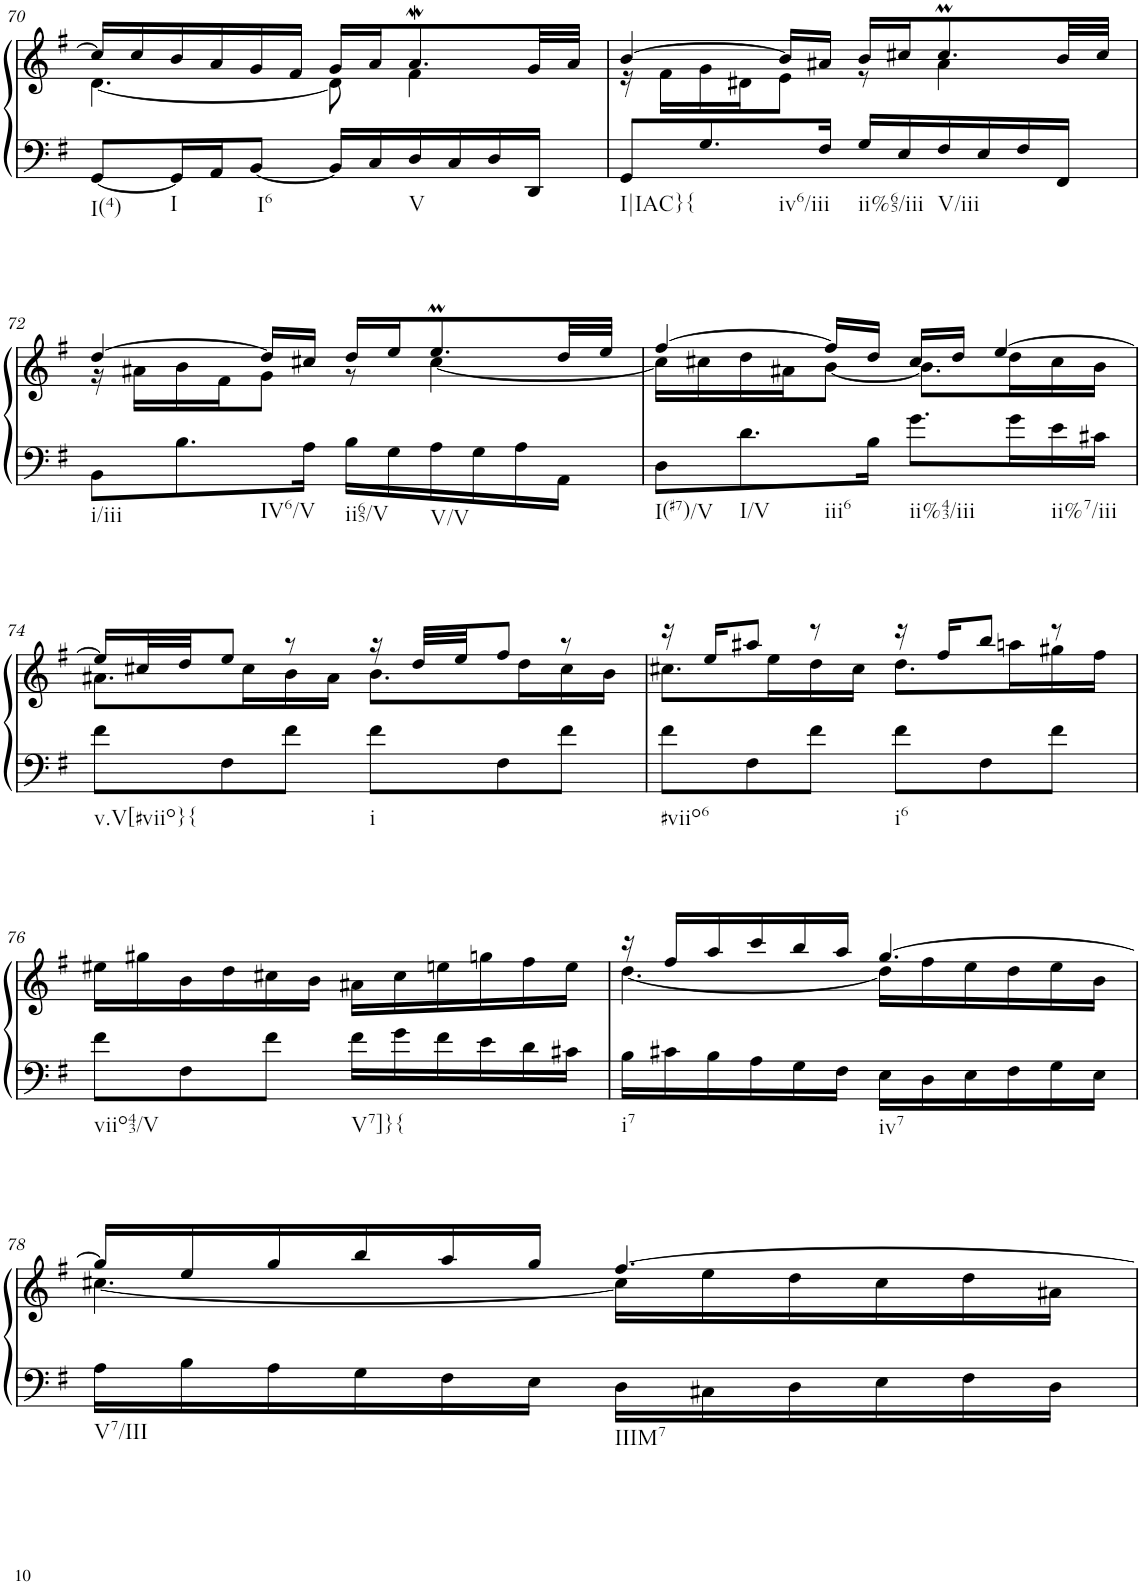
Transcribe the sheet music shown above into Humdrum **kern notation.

**kern	**kern
*part1	*part1
*staff2	*staff1
*I"unbenannt9	*
!!LO:PB:g=z
*clefF4	*clefG2
*k[f#]	*k[f#]
*M6/8	*M6/8
=70	=70
*	*^
!LO:TX:b:t=I(4)	!	!
[8GG/L	16cc/LL]	[4.d\
.	16cc/	.
!LO:TX:b:t=I	!	!
16GG/L]	16b/	.
16AA/J	16a/	.
!LO:TX:b:t=I6	!	!
[8BB/J	16g/	.
.	16f#/JJ	.
16BB/LL]	16g/LL	8d\]
16C/	16a/J	.
!LO:TX:b:t=V	!	!
16D/	8.aW/	4f#\
16C/	.	.
16D/	.	.
16DD/JJ	32g/LL	.
.	32a/JJJ	.
=71	=71	=71
!LO:TX:b:t=I|IAC}{	!	!
8GG/L	[4b/	16r
.	.	16f#\LL
!LO:TX:b:t=iv6/iii	!	!
8.G/	.	16g\
.	.	16d#X\J
.	16b/LL]	8e\J
16F#/Jk	16a#X/JJ	.
!LO:TX:b:t=ii%65/iii	!	!
16G/LL	16b/LL	8r
16E/	16cc#X/J	.
!LO:TX:b:t=V/iii	!	!
16F#/	8.cc#m/	4a#\
16E/	.	.
16F#/	.	.
16FF#/JJ	32b/LL	.
.	32cc#/JJJ	.
!!LO:LB:g=z	!!
=72	=72	=72
!LO:TX:b:t=i/iii	!	!
8BB\L	[4dd/	16r
.	.	16a#X\LL
!LO:TX:b:t=IV6/V	!	!
8.B\	.	16b\
.	.	16f#\J
.	16dd/LL]	8g\J
16A\Jk	16cc#X/JJ	.
!LO:TX:b:t=ii65/V	!	!
16B\LL	16dd/LL	8r
16G\	16ee/J	.
!LO:TX:b:t=V/V	!	!
16A\	8.eeM/	[4cc#\
16G\	.	.
16A\	.	.
16AA\JJ	32dd/LL	.
.	32ee/JJJ	.
=73	=73	=73
!LO:TX:b:t=I(#7)/V	!	!
8D\L	[4ff#/	16cc#\LL]
.	.	16cc#X\
!LO:TX:b:t=I/V	!	!
!LO:TX:b:t=iii6	!	!
8.d\	.	16dd\
.	.	16a#X\J
.	16ff#/LL]	[8b\J
16B\Jk	16dd/JJ	.
!LO:TX:b:t=ii%43/iii	!	!
8.g\L	16cc#/LL	8.b\L]
.	16dd/JJ	.
.	[4ee/	.
16g\L	.	16dd\L
!LO:TX:b:t=ii%7/iii	!	!
16e\	.	16cc#\
16c#X\JJ	.	16b\JJ
!!LO:LB:g=z	!!
=74	=74	=74
!LO:TX:b:t=v.V[#viio}{	!	!
8f#\L	16ee/LL]	8.a#X\L
.	32cc#X/L	.
.	32dd/JJ	.
8F#\	8ee/J	.
.	.	16cc#\L
8f#\J	8r	16b\
.	.	16a#\JJ
!LO:TX:b:t=i	!	!
8f#\L	16r	8.b\L
.	32dd/LLL	.
.	32ee/JJ	.
8F#\	8ff#/J	.
.	.	16dd\L
8f#\J	8r	16cc#\
.	.	16b\JJ
=75	=75	=75
!LO:TX:b:t=#viio6	!	!
8f#\L	16r	8.cc#X\L
.	16ee/KL	.
8F#\	8aa#X/J	.
.	.	16ee\L
8f#\J	8r	16dd\
.	.	16cc#\JJ
!LO:TX:b:t=i6	!	!
8f#\L	16r	8.dd\L
.	16ff#/KL	.
8F#\	8bb/J	.
.	.	16aan\L
8f#\J	8r	16gg#X\
.	.	16ff#\JJ
!!LO:LB:g=z	!!
=76	=76	=76
!LO:TX:b:t=viio43/V	!	!
8f#\L	2.ryy	16ee#X\LL
.	.	16gg#X\
8F#\	.	16b\
.	.	16dd\
8f#\J	.	16cc#X\
.	.	16b\JJ
!LO:TX:b:t=V7]}{	!	!
16f#\LL	.	16a#X\LL
16g\	.	16cc#\
16f#\	.	16een\
16e\	.	16ggn\
16d\	.	16ff#\
16c#X\JJ	.	16ee\JJ
=77	=77	=77
!LO:TX:b:t=i7	!	!
16B\LL	16r	[4.dd\
16c#X\	16ff#/LL	.
16B\	16aa/	.
16A\	16ccc/	.
16G\	16bb/	.
16F#\JJ	16aa/JJ	.
!LO:TX:b:t=iv7	!	!
16E\LL	[4.gg/	16dd\LL]
16D\	.	16ff#\
16E\	.	16ee\
16F#\	.	16dd\
16G\	.	16ee\
16E\JJ	.	16b\JJ
!!LO:LB:g=z	!!
=78	=78	=78
!LO:TX:b:t=V7/III	!	!
16A\LL	16gg/LL]	[4.cc#X\
16B\	16ee/	.
16A\	16gg/	.
16G\	16bb/	.
16F#\	16aa/	.
16E\JJ	16gg/JJ	.
!LO:TX:b:t=IIIM7	!	!
16D\LL	[4.ff#/	16cc#\LL]
16C#X\	.	16ee\
16D\	.	16dd\
16E\	.	16cc#\
16F#\	.	16dd\
16D\JJ	.	16a#X\JJ
*	*v	*v
=	=
*-	*-
